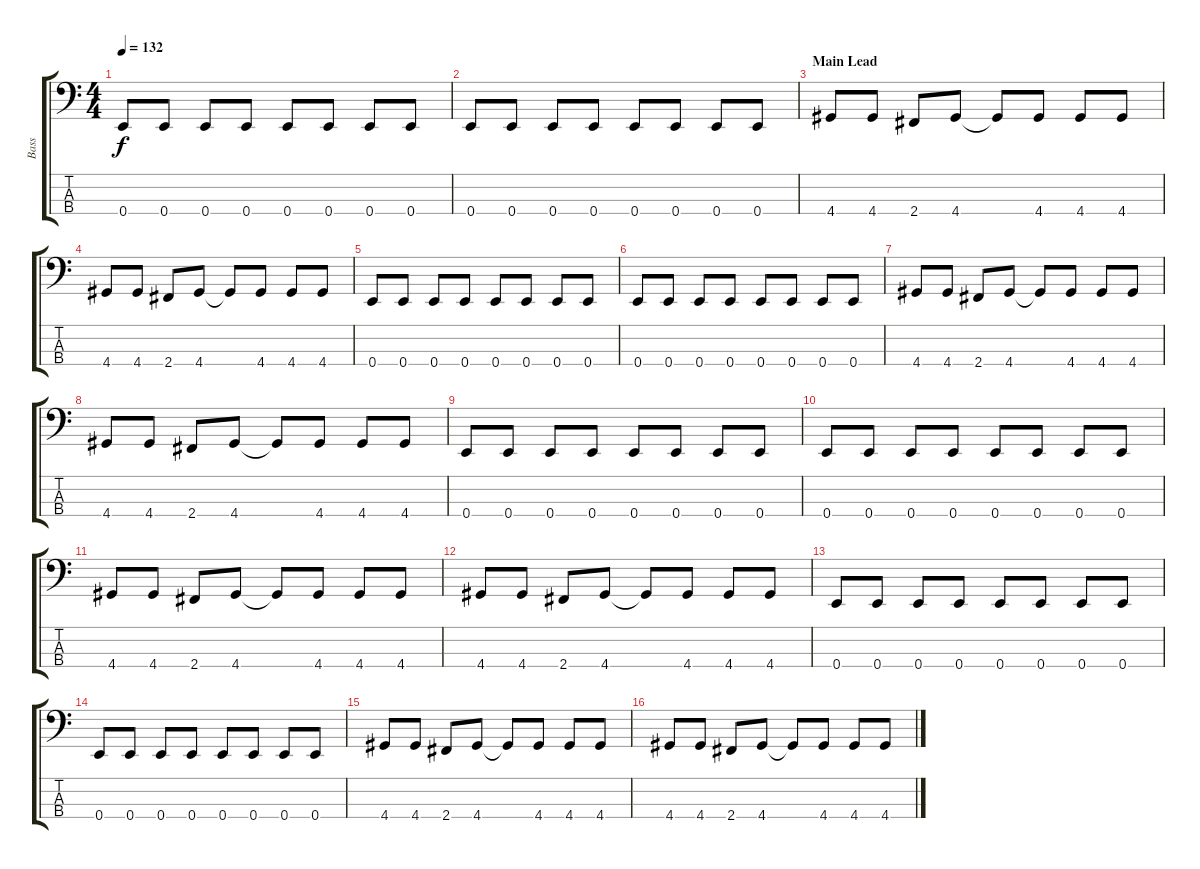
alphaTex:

\track ("Bass" "Bass") {instrument electricbassfinger}
\staff {score tabs}
\tuning (G2 D2 A1 E1) {hide}
\ts (4 4)
\tempo 132
\clef f4
\ks c
0.4.8{dy f} 0.4.8 0.4.8 0.4.8 0.4.8 0.4.8 0.4.8 0.4.8 |
0.4.8 0.4.8 0.4.8 0.4.8 0.4.8 0.4.8 0.4.8 0.4.8 |
\section ("" "Main Lead")
4.4.8 4.4.8 2.4.8 4.4.8 4.4{t}.8 4.4.8 4.4.8 4.4.8 |
4.4.8 4.4.8 2.4.8 4.4.8 4.4{t}.8 4.4.8 4.4.8 4.4.8 |
0.4.8 0.4.8 0.4.8 0.4.8 0.4.8 0.4.8 0.4.8 0.4.8 |
0.4.8 0.4.8 0.4.8 0.4.8 0.4.8 0.4.8 0.4.8 0.4.8 |
4.4.8 4.4.8 2.4.8 4.4.8 4.4{t}.8 4.4.8 4.4.8 4.4.8 |
4.4.8 4.4.8 2.4.8 4.4.8 4.4{t}.8 4.4.8 4.4.8 4.4.8 |
0.4.8 0.4.8 0.4.8 0.4.8 0.4.8 0.4.8 0.4.8 0.4.8 |
0.4.8 0.4.8 0.4.8 0.4.8 0.4.8 0.4.8 0.4.8 0.4.8 |
4.4.8 4.4.8 2.4.8 4.4.8 4.4{t}.8 4.4.8 4.4.8 4.4.8 |
4.4.8 4.4.8 2.4.8 4.4.8 4.4{t}.8 4.4.8 4.4.8 4.4.8 |
0.4.8 0.4.8 0.4.8 0.4.8 0.4.8 0.4.8 0.4.8 0.4.8 |
0.4.8 0.4.8 0.4.8 0.4.8 0.4.8 0.4.8 0.4.8 0.4.8 |
4.4.8 4.4.8 2.4.8 4.4.8 4.4{t}.8 4.4.8 4.4.8 4.4.8 |
4.4.8 4.4.8 2.4.8 4.4.8 4.4{t}.8 4.4.8 4.4.8 4.4.8
